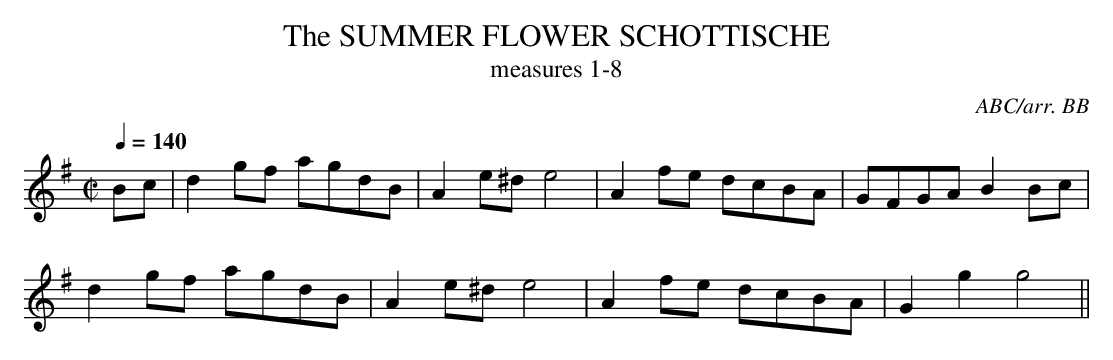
X:1
T:SUMMER FLOWER SCHOTTISCHE, The
T:measures 1-8
C:ABC/arr. BB
Q:1/4=140
L:1/8
M:C|
K:G
Bc|d2gf agdB|A2e^d e4|A2fe dcBA|GFGA B2Bc|
d2gf agdB|A2e^d e4|A2fe dcBA|G2g2g4||
